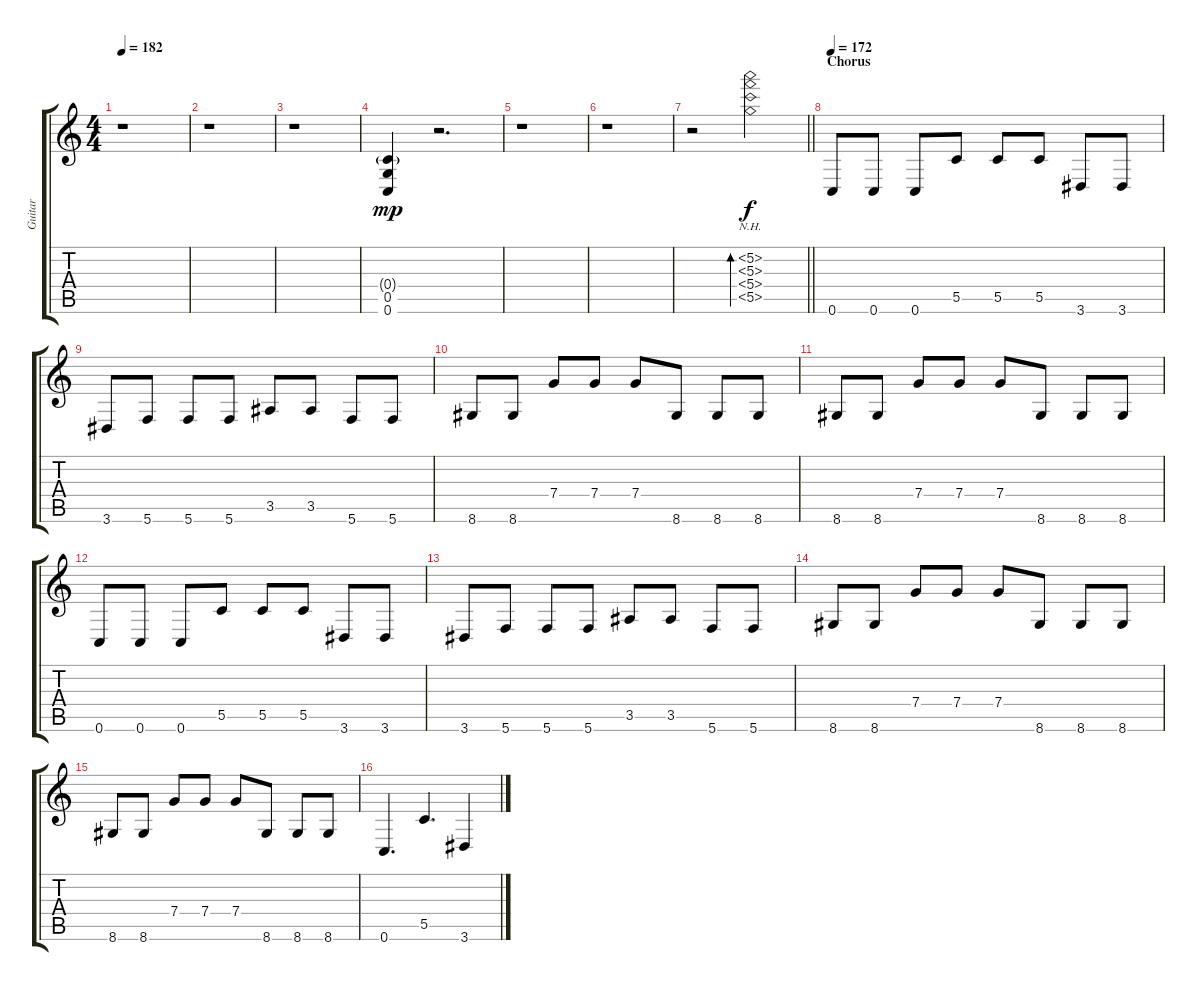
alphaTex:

\track ("Guitar " "Guitar ") {instrument distortionguitar}
\staff {score tabs}
\tuning (D4 A3 F3 C3 G2 C2) {hide}
\ts (4 4)
\tempo 182
\clef g2
\ks c
r.1{dy f} |
r.1 |
r.1 |
(0.4{g} 0.5 0.6).4{dy mp} r.2{d} |
r.1 |
r.1 |
\barLineRight lightlight
r.2 (5.2{nh} 5.3{nh} 5.4{nh} 5.5{nh}).2{bd 120 dy f} |
\section ("" "Chorus")
\tempo 172
0.6.8 0.6.8 0.6.8 5.5.8 5.5.8 5.5.8 3.6.8 3.6.8 |
3.6.8 5.6.8 5.6.8 5.6.8 3.5.8 3.5.8 5.6.8 5.6.8 |
8.6.8 8.6.8 7.4.8 7.4.8 7.4.8 8.6.8 8.6.8 8.6.8 |
8.6.8 8.6.8 7.4.8 7.4.8 7.4.8 8.6.8 8.6.8 8.6.8 |
0.6.8 0.6.8 0.6.8 5.5.8 5.5.8 5.5.8 3.6.8 3.6.8 |
3.6.8 5.6.8 5.6.8 5.6.8 3.5.8 3.5.8 5.6.8 5.6.8 |
8.6.8 8.6.8 7.4.8 7.4.8 7.4.8 8.6.8 8.6.8 8.6.8 |
8.6.8 8.6.8 7.4.8 7.4.8 7.4.8 8.6.8 8.6.8 8.6.8 |
0.6.4{d} 5.5.4{d} 3.6.4
